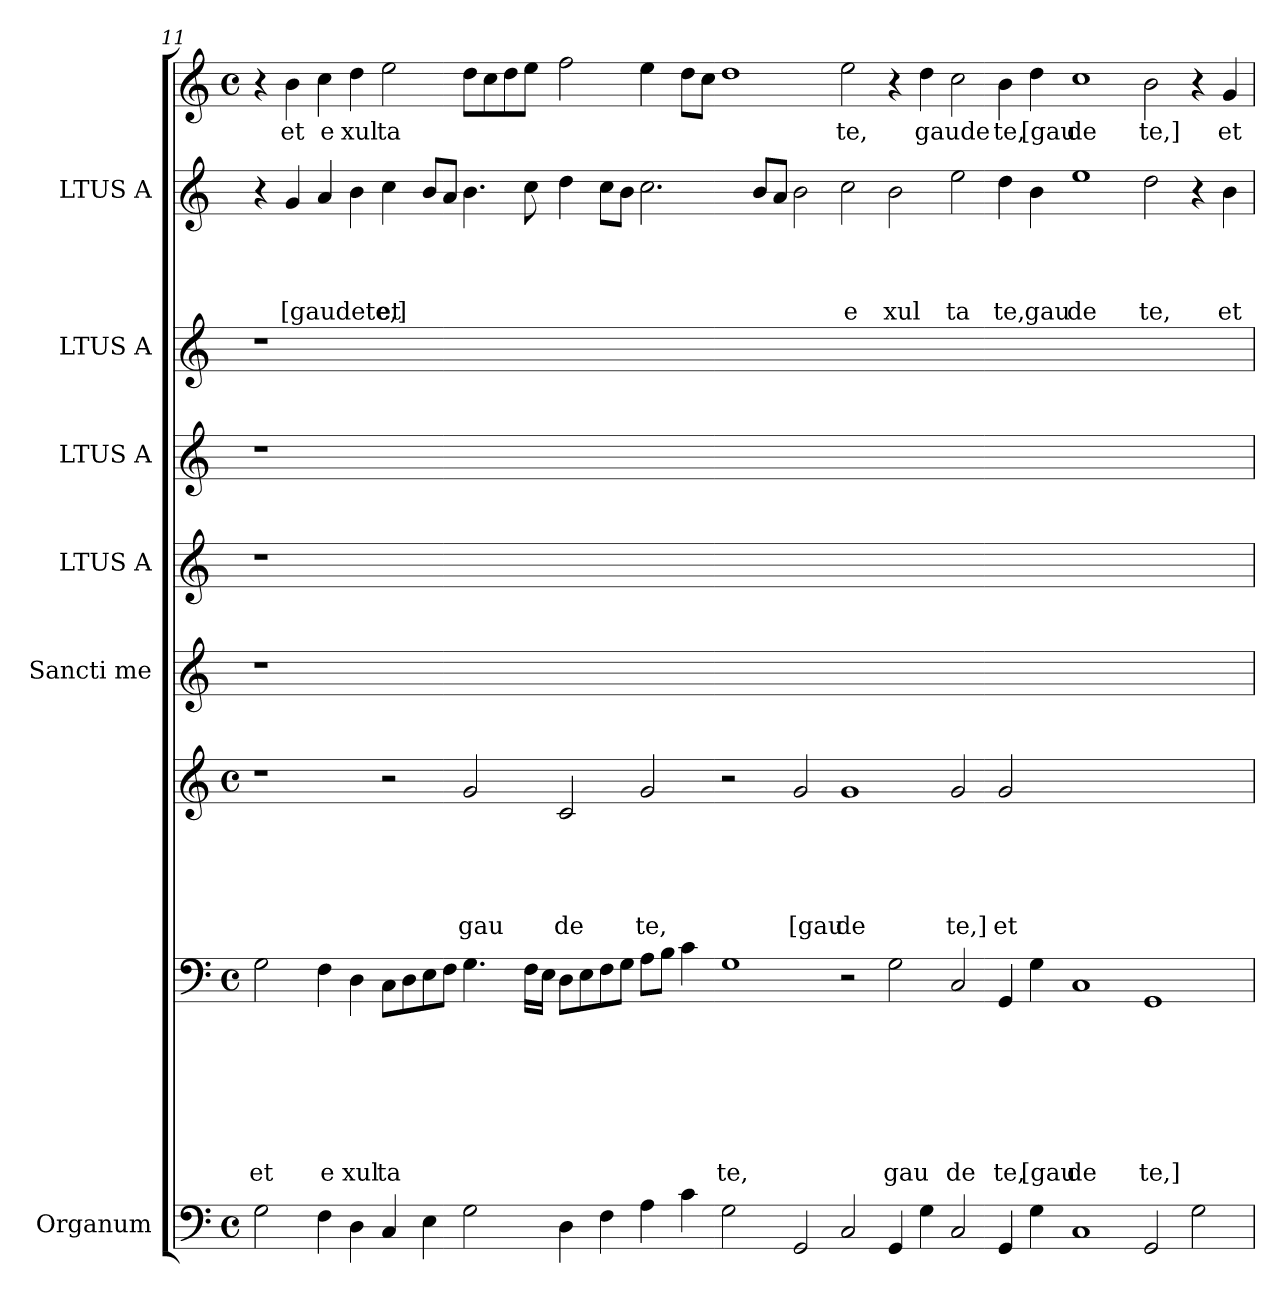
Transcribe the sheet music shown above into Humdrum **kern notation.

**kern	**kern	**text	**text	**text	**text	**text	**text	**text	**kern	**text	**text	**text	**text	**text	**kern	**kern	**kern	**kern	**kern	**text	**text	**text	**text	**kern	**text
*part9	*part8	*part8	*part8	*part8	*part8	*part8	*part8	*part8	*part7	*part7	*part7	*part7	*part7	*part7	*part6	*part5	*part4	*part3	*part2	*part2	*part2	*part2	*part2	*part1	*part1
*staff9	*staff8	*staff8	*staff8	*staff8	*staff8	*staff8	*staff8	*staff8	*staff7	*staff7	*staff7	*staff7	*staff7	*staff7	*staff6	*staff5	*staff4	*staff3	*staff2	*staff2	*staff2	*staff2	*staff2	*staff1	*staff1
*I"Organum	*	*	*	*	*	*	*	*	*	*	*	*	*	*	*I"Sancti me	*I"LTUS A	*I"LTUS A	*I"LTUS A	*I"LTUS A	*	*	*	*	*	*
!!LO:PB:g=z
*clefF4	*clefF4	*	*	*	*	*	*	*	*clefG2	*	*	*	*	*	*clefG2	*clefG2	*clefG2	*clefG2	*clefG2	*	*	*	*	*clefG2	*
*k[]	*k[]	*	*	*	*	*	*	*	*k[]	*	*	*	*	*	*k[]	*k[]	*k[]	*k[]	*k[]	*	*	*	*	*k[]	*
*C:	*C:	*	*	*	*	*	*	*	*C:	*	*	*	*	*	*C:	*C:	*C:	*C:	*C:	*	*	*	*	*C:	*
*M4/4	*M4/4	*	*	*	*	*	*	*	*M4/4	*	*	*	*	*	*	*	*	*	*	*	*	*	*	*M4/4	*
*met(c)	*met(c)	*	*	*	*	*	*	*	*met(c)	*	*	*	*	*	*	*	*	*	*	*	*	*	*	*met(c)	*
=11	=11	=11	=11	=11	=11	=11	=11	=11	=11	=11	=11	=11	=11	=11	=11	=11	=11	=11	=11	=11	=11	=11	=11	=11	=11
!	!	!	!	!	!	!	!	!LO:LY:b	!	!	!	!	!	!	!	!	!	!	!	!	!	!	!	!	!
2G\	2G\	.	.	.	.	.	.	et	1r	.	.	.	.	.	1r	1r	1r	1r	4r	.	.	.	.	4r	.
!	!	!	!	!	!	!	!	!	!	!	!	!	!	!	!	!	!	!	!	!	!	!	!LO:LY:b	!	!LO:LY:b
.	.	.	.	.	.	.	.	.	.	.	.	.	.	.	.	.	.	.	4g/	.	.	.	[gaudete,]	4b\	et
!	!	!	!	!	!	!	!	!LO:LY:b	!	!	!	!	!	!	!	!	!	!	!	!	!	!	!	!	!LO:LY:b
4F\	4F\	.	.	.	.	.	.	e	.	.	.	.	.	.	.	.	.	.	4a/	.	.	.	.	4cc\	e
!	!	!	!	!	!	!	!	!LO:LY:b	!	!	!	!	!	!	!	!	!	!	!	!	!	!	!	!	!LO:LY:b
4D>\	4D\	.	.	.	.	.	.	xul	.	.	.	.	.	.	.	.	.	.	4b\	.	.	.	.	4dd\	xul
!	!	!	!	!	!	!	!	!LO:LY:b	!	!	!	!	!	!	!	!	!	!	!	!	!	!	!LO:LY:b	!	!LO:LY:b
4C/	8C\L	.	.	.	.	.	.	ta	2r	.	.	.	.	.	1%7ryy	1%7ryy	1%7ryy	1%7ryy	4cc\	.	.	.	et	2ee\	ta
.	8D\	.	.	.	.	.	.	.	.	.	.	.	.	.	.	.	.	.	.	.	.	.	.	.	.
4E\	8E\	.	.	.	.	.	.	.	.	.	.	.	.	.	.	.	.	.	8b/L	.	.	.	.	.	.
.	8F\J	.	.	.	.	.	.	.	.	.	.	.	.	.	.	.	.	.	8a/J	.	.	.	.	.	.
!	!	!	!	!	!	!	!	!	!	!	!	!	!	!LO:LY:b	!	!	!	!	!	!	!	!	!	!	!
2G\	4.G\	.	.	.	.	.	.	.	2g/	.	.	.	.	gau	.	.	.	.	4.b\	.	.	.	.	8dd\L	.
.	.	.	.	.	.	.	.	.	.	.	.	.	.	.	.	.	.	.	.	.	.	.	.	8cc\	.
.	.	.	.	.	.	.	.	.	.	.	.	.	.	.	.	.	.	.	.	.	.	.	.	8dd\	.
.	16F\LL	.	.	.	.	.	.	.	.	.	.	.	.	.	.	.	.	.	8cc\	.	.	.	.	8ee\J	.
.	16E\JJ	.	.	.	.	.	.	.	.	.	.	.	.	.	.	.	.	.	.	.	.	.	.	.	.
!	!	!	!	!	!	!	!	!	!	!	!	!	!	!LO:LY:b	!	!	!	!	!	!	!	!	!	!	!
4D\	8D\L	.	.	.	.	.	.	.	2c/	.	.	.	.	de	.	.	.	.	4dd\	.	.	.	.	2ff\	.
.	8E\	.	.	.	.	.	.	.	.	.	.	.	.	.	.	.	.	.	.	.	.	.	.	.	.
4F\	8F\	.	.	.	.	.	.	.	.	.	.	.	.	.	.	.	.	.	8cc\L	.	.	.	.	.	.
.	8G\J	.	.	.	.	.	.	.	.	.	.	.	.	.	.	.	.	.	8b\J	.	.	.	.	.	.
!	!	!	!	!	!	!	!	!	!	!	!	!	!	!LO:LY:b	!	!	!	!	!	!	!	!	!	!	!
4A\	8A\L	.	.	.	.	.	.	.	2g/	.	.	.	.	te,	.	.	.	.	2.cc\	.	.	.	.	4ee\	.
.	8B\J	.	.	.	.	.	.	.	.	.	.	.	.	.	.	.	.	.	.	.	.	.	.	.	.
4c\	4c\	.	.	.	.	.	.	.	.	.	.	.	.	.	.	.	.	.	.	.	.	.	.	8dd\L	.
.	.	.	.	.	.	.	.	.	.	.	.	.	.	.	.	.	.	.	.	.	.	.	.	8cc\J	.
!	!	!	!	!	!	!	!	!LO:LY:b	!	!	!	!	!	!	!	!	!	!	!	!	!	!	!	!	!
2G\	1G	.	.	.	.	.	.	te,	2r	.	.	.	.	.	.	.	.	.	.	.	.	.	.	1dd	.
.	.	.	.	.	.	.	.	.	.	.	.	.	.	.	.	.	.	.	8b/L	.	.	.	.	.	.
.	.	.	.	.	.	.	.	.	.	.	.	.	.	.	.	.	.	.	8a/J	.	.	.	.	.	.
!	!	!	!	!	!	!	!	!	!	!	!	!	!	!LO:LY:b	!	!	!	!	!	!	!	!	!	!	!
2GG/	.	.	.	.	.	.	.	.	2g/	.	.	.	.	[gau	.	.	.	.	2b\	.	.	.	.	.	.
!	!	!	!	!	!	!	!	!	!	!	!	!	!	!LO:LY:b	!	!	!	!	!	!	!	!	!LO:LY:b	!	!LO:LY:b
2C/	2r	.	.	.	.	.	.	.	1g	.	.	.	.	de	.	.	.	.	2cc\	.	.	.	e	2ee\	te,
!	!	!	!	!	!	!	!	!LO:LY:b	!	!	!	!	!	!	!	!	!	!	!	!	!	!	!LO:LY:b	!	!
4GG/	2G\	.	.	.	.	.	.	gau	.	.	.	.	.	.	.	.	.	.	2b\	.	.	.	xul	4r	.
!	!	!	!	!	!	!	!	!	!	!	!	!	!	!	!	!	!	!	!	!	!	!	!	!	!LO:LY:b
4G\	.	.	.	.	.	.	.	.	.	.	.	.	.	.	.	.	.	.	.	.	.	.	.	4dd\	gaude
!	!	!	!	!	!	!	!	!LO:LY:b	!	!	!	!	!	!LO:LY:b	!	!	!	!	!	!	!	!	!LO:LY:b	!	!
2C/	2C/	.	.	.	.	.	.	de	2g/	.	.	.	.	te,]	.	.	.	.	2ee\	.	.	.	ta	2cc\	.
!	!	!	!	!	!	!	!	!LO:LY:b	!	!	!	!	!	!LO:LY:b	!	!	!	!	!	!	!	!	!LO:LY:b	!	!LO:LY:b
4GG/	4GG/	.	.	.	.	.	.	te,	2g/	.	.	.	.	et	.	.	.	.	4dd\	.	.	.	te,	4b\	te,
!	!	!	!	!	!	!	!	!LO:LY:b	!	!	!	!	!	!	!	!	!	!	!	!	!	!	!LO:LY:b	!	!LO:LY:b
4G\	4G\	.	.	.	.	.	.	[gau	.	.	.	.	.	.	.	.	.	.	4b\	.	.	.	gau	4dd\	[gau
!	!	!	!	!	!	!	!	!LO:LY:b	!	!	!	!	!	!	!	!	!	!	!	!	!	!	!LO:LY:b	!	!LO:LY:b
1C	1C	.	.	.	.	.	.	de	0ryy	.	.	.	.	.	.	.	.	.	1ee	.	.	.	de	1cc	de
!	!	!	!	!	!	!	!	!LO:LY:b	!	!	!	!	!	!	!	!	!	!	!	!	!	!	!LO:LY:b	!	!LO:LY:b
2GG/	1GG	.	.	.	.	.	.	te,]	.	.	.	.	.	.	.	.	.	.	2dd\	.	.	.	te,	2b\	te,]
2G\	.	.	.	.	.	.	.	.	.	.	.	.	.	.	.	.	.	.	4r	.	.	.	.	4r	.
!	!	!	!	!	!	!	!	!	!	!	!	!	!	!	!	!	!	!	!	!	!	!	!LO:LY:b	!	!LO:LY:b
.	.	.	.	.	.	.	.	.	.	.	.	.	.	.	.	.	.	.	4b\	.	.	.	et	4g</	et
=	=	=	=	=	=	=	=	=	=	=	=	=	=	=	=	=	=	=	=	=	=	=	=	=	=
*-	*-	*-	*-	*-	*-	*-	*-	*-	*-	*-	*-	*-	*-	*-	*-	*-	*-	*-	*-	*-	*-	*-	*-	*-	*-
